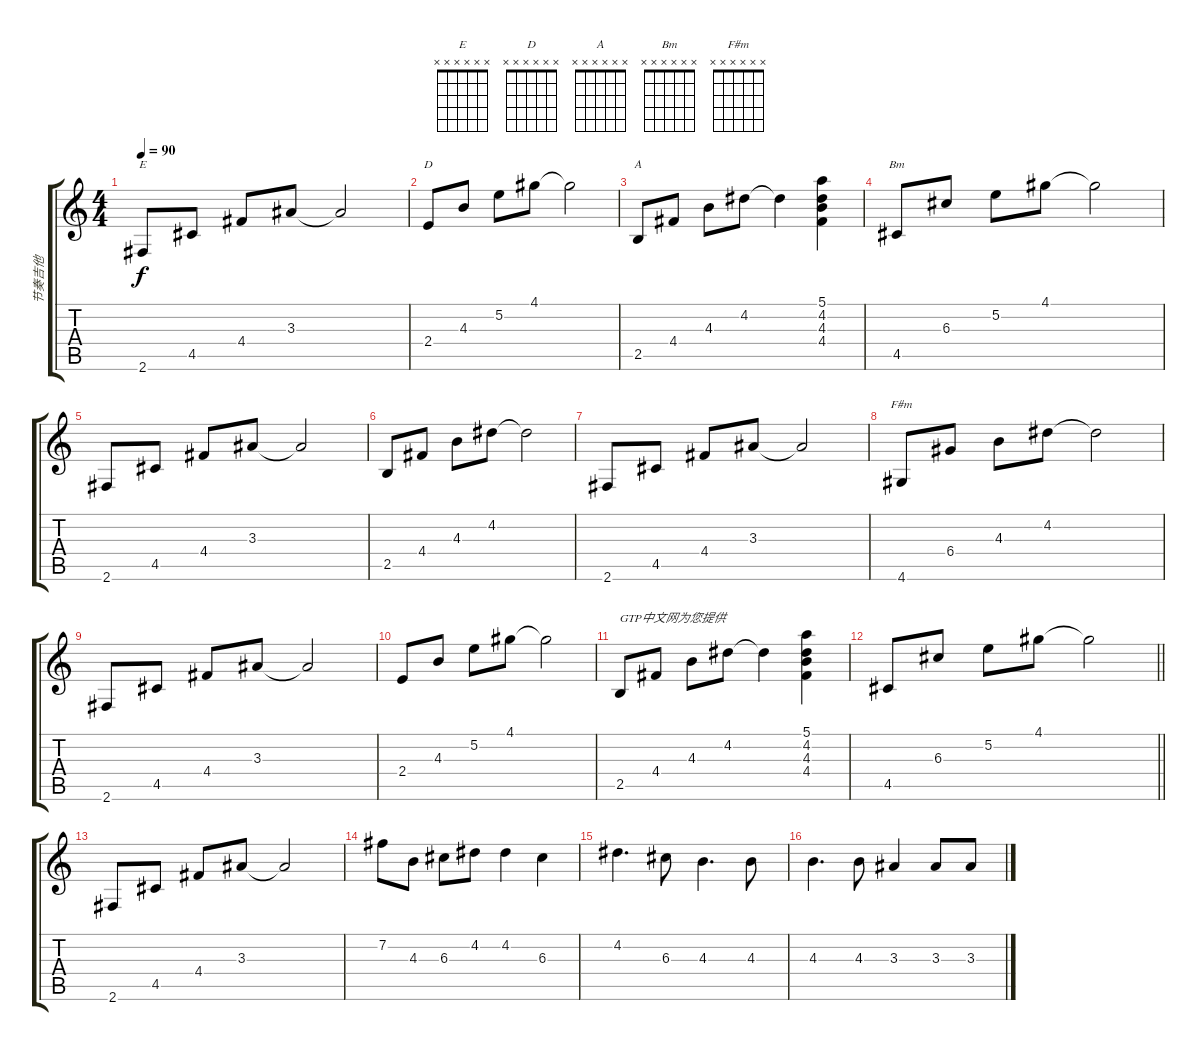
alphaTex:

\track ("节奏吉他" "节奏吉他") {instrument acousticguitarsteel}
\staff {score tabs}
\tuning (E4 B3 G3 D3 A2 E2) {hide}
\chord ("E" x x x x x x)
\chord ("D" x x x x x x)
\chord ("A" x x x x x x)
\chord ("Bm" x x x x x x)
\chord ("F#m" x x x x x x)
\ts (4 4)
\tempo 90
\clef g2
\ks c
2.6.8{ch "E" dy f} 4.5.8 4.4.8 3.3.8 3.3{t}.2 |
2.4.8{ch "D"} 4.3.8 5.2.8 4.1.8 4.1{t}.2 |
2.5.8{ch "A"} 4.4.8 4.3.8 4.2.8 4.2{t}.4 (5.1 4.2 4.3 4.4).4 |
4.5.8{ch "Bm"} 6.3.8 5.2.8 4.1.8 4.1{t}.2 |
2.6.8 4.5.8 4.4.8 3.3.8 3.3{t}.2 |
2.5.8 4.4.8 4.3.8 4.2.8 4.2{t}.2 |
2.6.8 4.5.8 4.4.8 3.3.8 3.3{t}.2 |
4.6.8{ch "F#m"} 6.4.8 4.3.8 4.2.8 4.2{t}.2 |
2.6.8 4.5.8 4.4.8 3.3.8 3.3{t}.2 |
2.4.8 4.3.8 5.2.8 4.1.8 4.1{t}.2 |
2.5.8{txt "GTP中文网为您提供"} 4.4.8 4.3.8 4.2.8 4.2{t}.4 (5.1 4.2 4.3 4.4).4 |
\barLineRight lightlight
4.5.8 6.3.8 5.2.8 4.1.8 4.1{t}.2 |
2.6.8 4.5.8 4.4.8 3.3.8 3.3{t}.2 |
7.2.8 4.3.8 6.3.8 4.2.8 4.2.4 6.3.4 |
4.2.4{d} 6.3.8 4.3.4{d} 4.3.8 |
4.3.4{d} 4.3.8 3.3.4 3.3.8 3.3.8
